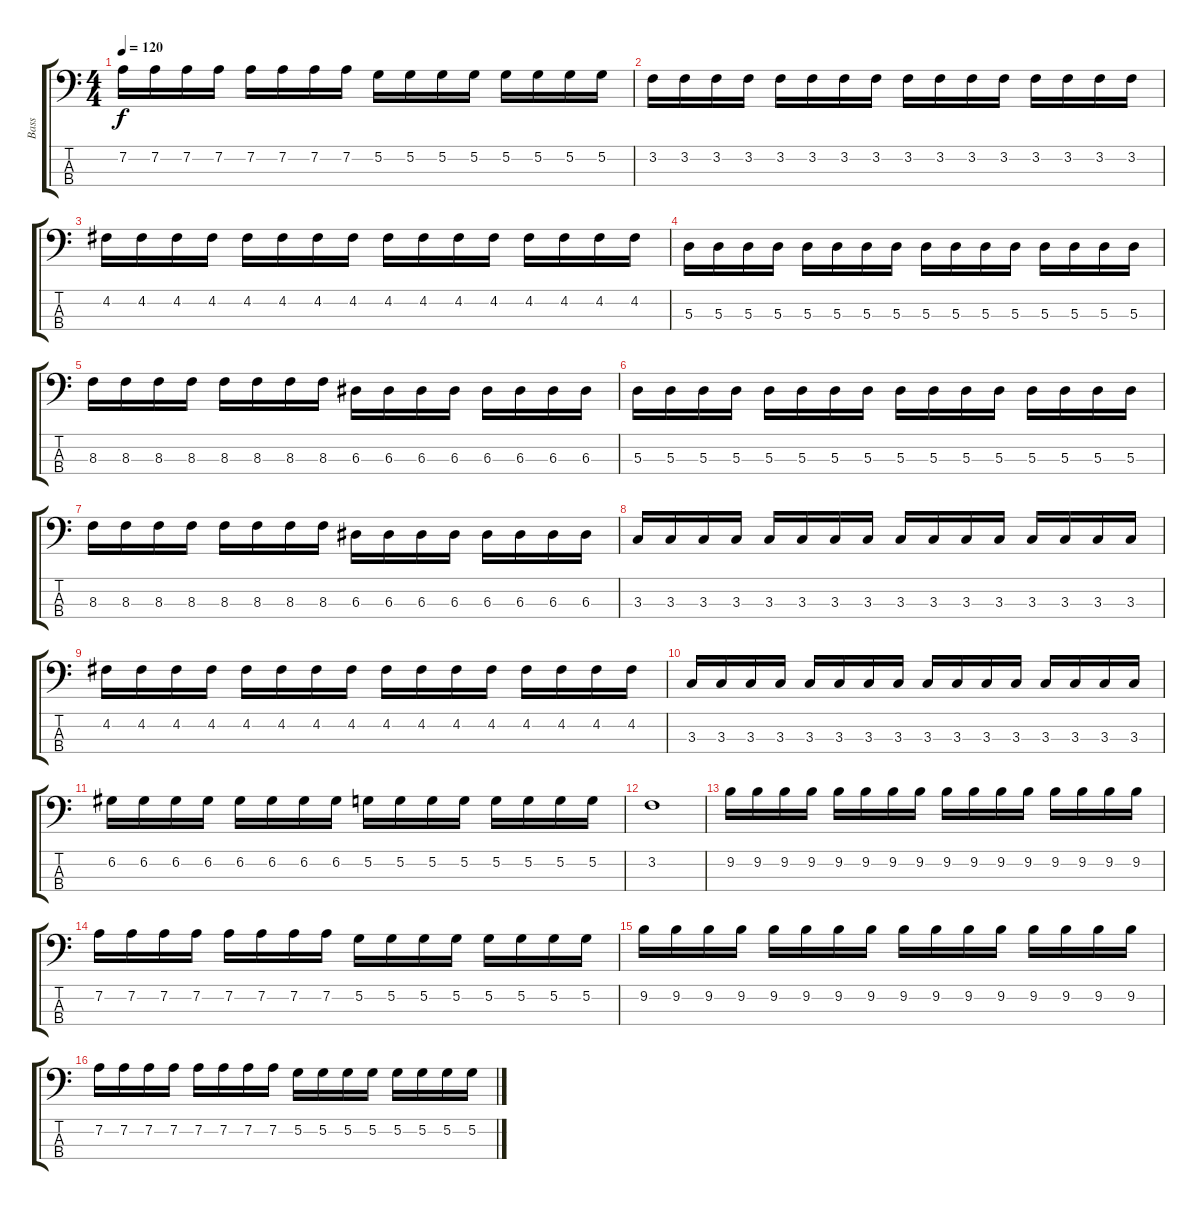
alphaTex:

\track ("Bass" "Bass") {instrument electricbasspick}
\staff {score tabs}
\tuning (G2 D2 A1 E1) {hide}
\ts (4 4)
\tempo 120
\clef f4
\ks c
7.2.16{dy f} 7.2.16 7.2.16 7.2.16 7.2.16 7.2.16 7.2.16 7.2.16 5.2.16 5.2.16 5.2.16 5.2.16 5.2.16 5.2.16 5.2.16 5.2.16 |
3.2.16 3.2.16 3.2.16 3.2.16 3.2.16 3.2.16 3.2.16 3.2.16 3.2.16 3.2.16 3.2.16 3.2.16 3.2.16 3.2.16 3.2.16 3.2.16 |
4.2.16 4.2.16 4.2.16 4.2.16 4.2.16 4.2.16 4.2.16 4.2.16 4.2.16 4.2.16 4.2.16 4.2.16 4.2.16 4.2.16 4.2.16 4.2.16 |
5.3.16 5.3.16 5.3.16 5.3.16 5.3.16 5.3.16 5.3.16 5.3.16 5.3.16 5.3.16 5.3.16 5.3.16 5.3.16 5.3.16 5.3.16 5.3.16 |
8.3.16 8.3.16 8.3.16 8.3.16 8.3.16 8.3.16 8.3.16 8.3.16 6.3.16 6.3.16 6.3.16 6.3.16 6.3.16 6.3.16 6.3.16 6.3.16 |
5.3.16 5.3.16 5.3.16 5.3.16 5.3.16 5.3.16 5.3.16 5.3.16 5.3.16 5.3.16 5.3.16 5.3.16 5.3.16 5.3.16 5.3.16 5.3.16 |
8.3.16 8.3.16 8.3.16 8.3.16 8.3.16 8.3.16 8.3.16 8.3.16 6.3.16 6.3.16 6.3.16 6.3.16 6.3.16 6.3.16 6.3.16 6.3.16 |
3.3.16 3.3.16 3.3.16 3.3.16 3.3.16 3.3.16 3.3.16 3.3.16 3.3.16 3.3.16 3.3.16 3.3.16 3.3.16 3.3.16 3.3.16 3.3.16 |
4.2.16 4.2.16 4.2.16 4.2.16 4.2.16 4.2.16 4.2.16 4.2.16 4.2.16 4.2.16 4.2.16 4.2.16 4.2.16 4.2.16 4.2.16 4.2.16 |
3.3.16 3.3.16 3.3.16 3.3.16 3.3.16 3.3.16 3.3.16 3.3.16 3.3.16 3.3.16 3.3.16 3.3.16 3.3.16 3.3.16 3.3.16 3.3.16 |
6.2.16 6.2.16 6.2.16 6.2.16 6.2.16 6.2.16 6.2.16 6.2.16 5.2.16 5.2.16 5.2.16 5.2.16 5.2.16 5.2.16 5.2.16 5.2.16 |
3.2.1 |
9.2.16 9.2.16 9.2.16 9.2.16 9.2.16 9.2.16 9.2.16 9.2.16 9.2.16 9.2.16 9.2.16 9.2.16 9.2.16 9.2.16 9.2.16 9.2.16 |
7.2.16 7.2.16 7.2.16 7.2.16 7.2.16 7.2.16 7.2.16 7.2.16 5.2.16 5.2.16 5.2.16 5.2.16 5.2.16 5.2.16 5.2.16 5.2.16 |
9.2.16 9.2.16 9.2.16 9.2.16 9.2.16 9.2.16 9.2.16 9.2.16 9.2.16 9.2.16 9.2.16 9.2.16 9.2.16 9.2.16 9.2.16 9.2.16 |
7.2.16 7.2.16 7.2.16 7.2.16 7.2.16 7.2.16 7.2.16 7.2.16 5.2.16 5.2.16 5.2.16 5.2.16 5.2.16 5.2.16 5.2.16 5.2.16
